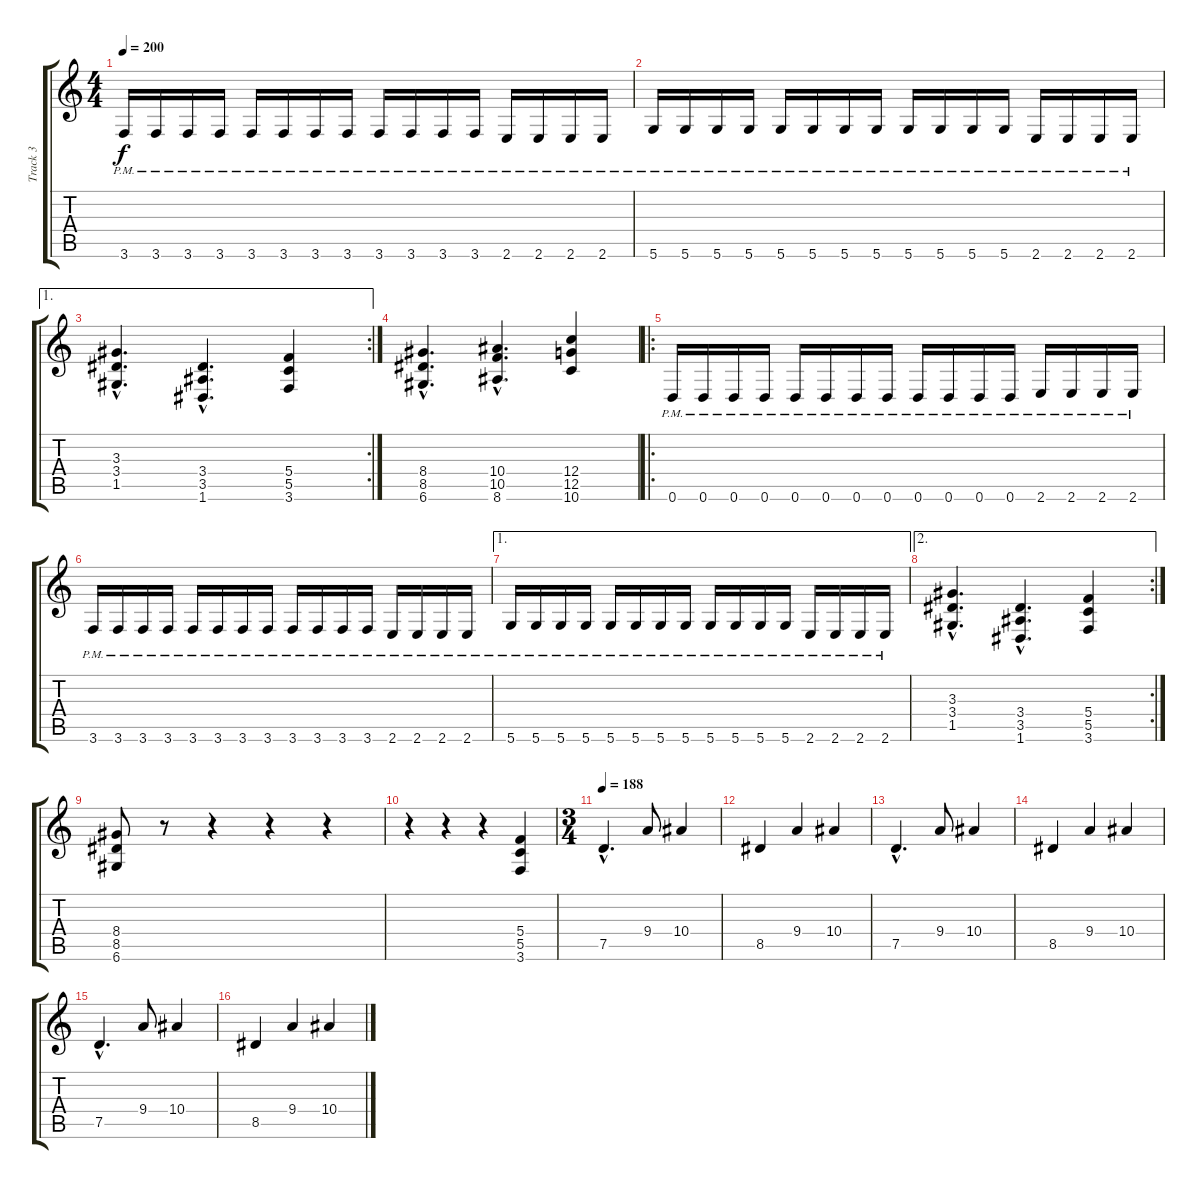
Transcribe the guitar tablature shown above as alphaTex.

\track ("Track 3" "Track 3") {instrument distortionguitar}
\staff {score tabs}
\tuning (D4 A3 F3 C3 G2 D2) {hide}
\ts (4 4)
\tempo 200
\clef g2
\ks c
3.6{pm}.16{dy f} 3.6{pm}.16 3.6{pm}.16 3.6{pm}.16 3.6{pm}.16 3.6{pm}.16 3.6{pm}.16 3.6{pm}.16 3.6{pm}.16 3.6{pm}.16 3.6{pm}.16 3.6{pm}.16 2.6{pm}.16 2.6{pm}.16 2.6{pm}.16 2.6{pm}.16 |
5.6{pm}.16 5.6{pm}.16 5.6{pm}.16 5.6{pm}.16 5.6{pm}.16 5.6{pm}.16 5.6{pm}.16 5.6{pm}.16 5.6{pm}.16 5.6{pm}.16 5.6{pm}.16 5.6{pm}.16 2.6{pm}.16 2.6{pm}.16 2.6{pm}.16 2.6{pm}.16 |
\ae 1
\rc 2
(3.3{hac} 3.4{hac} 1.5{hac}).4{d} (3.4{hac} 3.5{hac} 1.6{hac}).4{d} (5.4 5.5 3.6).4 |
(8.4{hac} 8.5{hac} 6.6{hac}).4{d} (10.4{hac} 10.5{hac} 8.6{hac}).4{d} (12.4 12.5 10.6).4 |
\ro
0.6{pm}.16 0.6{pm}.16 0.6{pm}.16 0.6{pm}.16 0.6{pm}.16 0.6{pm}.16 0.6{pm}.16 0.6{pm}.16 0.6{pm}.16 0.6{pm}.16 0.6{pm}.16 0.6{pm}.16 2.6{pm}.16 2.6{pm}.16 2.6{pm}.16 2.6{pm}.16 |
3.6{pm}.16 3.6{pm}.16 3.6{pm}.16 3.6{pm}.16 3.6{pm}.16 3.6{pm}.16 3.6{pm}.16 3.6{pm}.16 3.6{pm}.16 3.6{pm}.16 3.6{pm}.16 3.6{pm}.16 2.6{pm}.16 2.6{pm}.16 2.6{pm}.16 2.6{pm}.16 |
\ae 1
5.6{pm}.16 5.6{pm}.16 5.6{pm}.16 5.6{pm}.16 5.6{pm}.16 5.6{pm}.16 5.6{pm}.16 5.6{pm}.16 5.6{pm}.16 5.6{pm}.16 5.6{pm}.16 5.6{pm}.16 2.6{pm}.16 2.6{pm}.16 2.6{pm}.16 2.6{pm}.16 |
\ae 2
\rc 2
(3.3{hac} 3.4{hac} 1.5{hac}).4{d} (3.4{hac} 3.5{hac} 1.6{hac}).4{d} (5.4 5.5 3.6).4 |
(8.4 8.5 6.6).8 r.8 r.4 r.4 r.4 |
r.4 r.4 r.4 (5.4 5.5 3.6).4 |
\ts (3 4)
\tempo 188
7.5{hac}.4{d} 9.4.8 10.4.4 |
8.5.4 9.4.4 10.4.4 |
7.5{hac}.4{d} 9.4.8 10.4.4 |
8.5.4 9.4.4 10.4.4 |
7.5{hac}.4{d} 9.4.8 10.4.4 |
8.5.4 9.4.4 10.4.4
